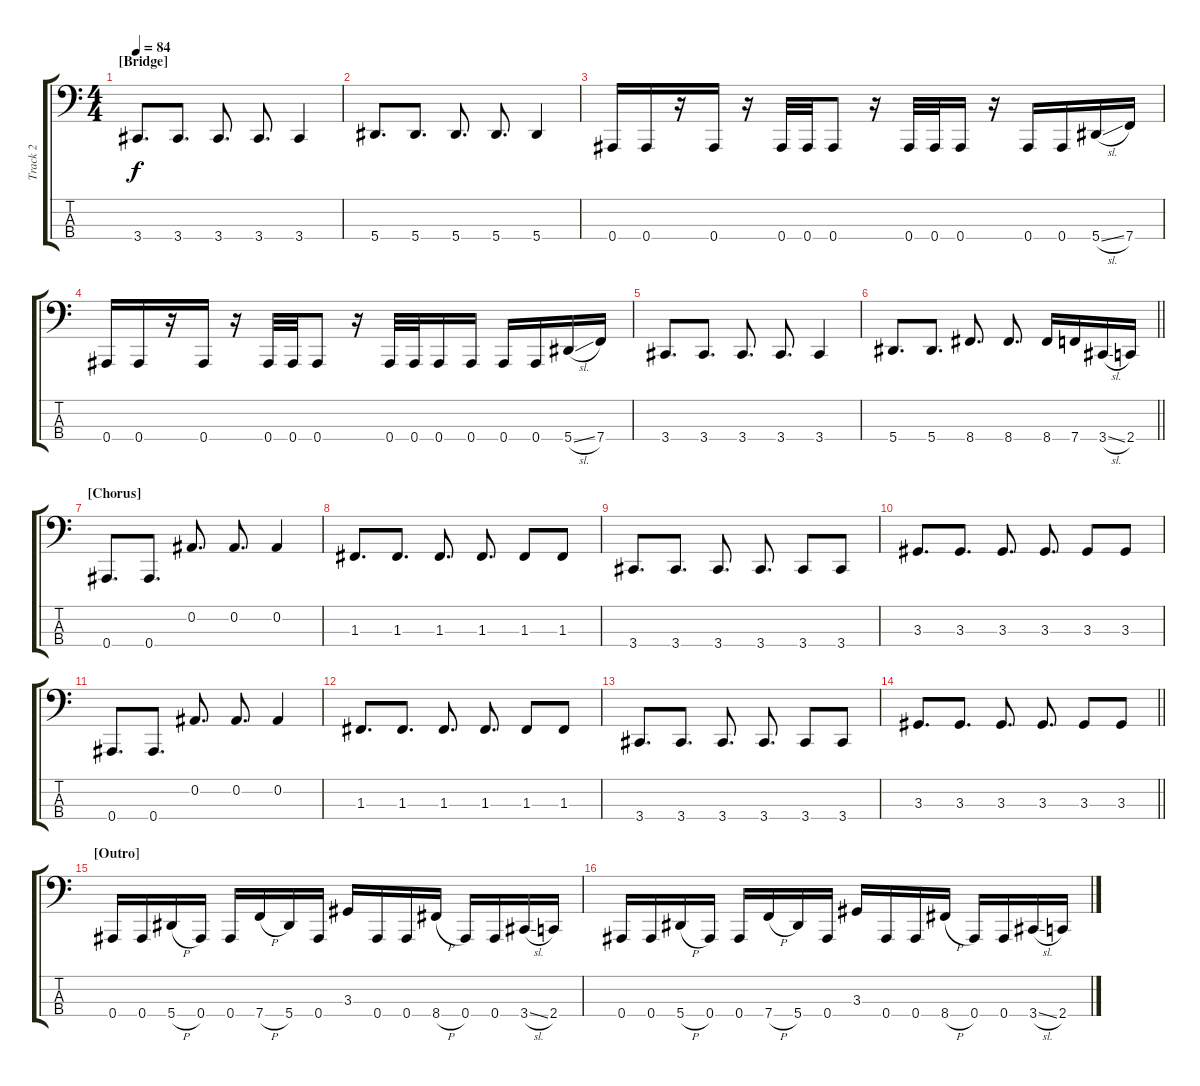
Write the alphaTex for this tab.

\track ("Track 2" "Track 2") {instrument electricbasspick}
\staff {score tabs}
\tuning (Eb2 Bb1 F1 Bb0) {hide}
\ts (4 4)
\section ("" "[Bridge]")
\tempo 84
\clef f4
\ks c
3.4.8{d dy f} 3.4.8{d} 3.4.8{d} 3.4.8{d} 3.4.4 |
5.4.8{d} 5.4.8{d} 5.4.8{d} 5.4.8{d} 5.4.4 |
0.4.16 0.4.16 r.16 0.4.16 r.16 0.4.32 0.4.32 0.4.8 r.16 0.4.32 0.4.32 0.4.16 r.16 0.4.16 0.4.16 5.4{sl}.16 7.4.16 |
0.4.16 0.4.16 r.16 0.4.16 r.16 0.4.32 0.4.32 0.4.8 r.16 0.4.32 0.4.32 0.4.16 0.4.16 0.4.16 0.4.16 5.4{sl}.16 7.4.16 |
3.4.8{d} 3.4.8{d} 3.4.8{d} 3.4.8{d} 3.4.4 |
\barLineRight lightlight
5.4.8{d} 5.4.8{d} 8.4.8{d} 8.4.8{d} 8.4.16 7.4.16 3.4{sl}.16 2.4.16 |
\section ("" "[Chorus]")
0.4.8{d} 0.4.8{d} 0.2.8{d} 0.2.8{d} 0.2.4 |
1.3.8{d} 1.3.8{d} 1.3.8{d} 1.3.8{d} 1.3.8 1.3.8 |
3.4.8{d} 3.4.8{d} 3.4.8{d} 3.4.8{d} 3.4.8 3.4.8 |
3.3.8{d} 3.3.8{d} 3.3.8{d} 3.3.8{d} 3.3.8 3.3.8 |
0.4.8{d} 0.4.8{d} 0.2.8{d} 0.2.8{d} 0.2.4 |
1.3.8{d} 1.3.8{d} 1.3.8{d} 1.3.8{d} 1.3.8 1.3.8 |
3.4.8{d} 3.4.8{d} 3.4.8{d} 3.4.8{d} 3.4.8 3.4.8 |
\barLineRight lightlight
3.3.8{d} 3.3.8{d} 3.3.8{d} 3.3.8{d} 3.3.8 3.3.8 |
\section ("" "[Outro]")
0.4.16 0.4.16 5.4{h}.16 0.4.16 0.4.16 7.4{h}.16 5.4.16 0.4.16 3.3.16 0.4.16 0.4.16 8.4{h}.16 0.4.16 0.4.16 3.4{sl}.16 2.4.16 |
0.4.16 0.4.16 5.4{h}.16 0.4.16 0.4.16 7.4{h}.16 5.4.16 0.4.16 3.3.16 0.4.16 0.4.16 8.4{h}.16 0.4.16 0.4.16 3.4{sl}.16 2.4.16
